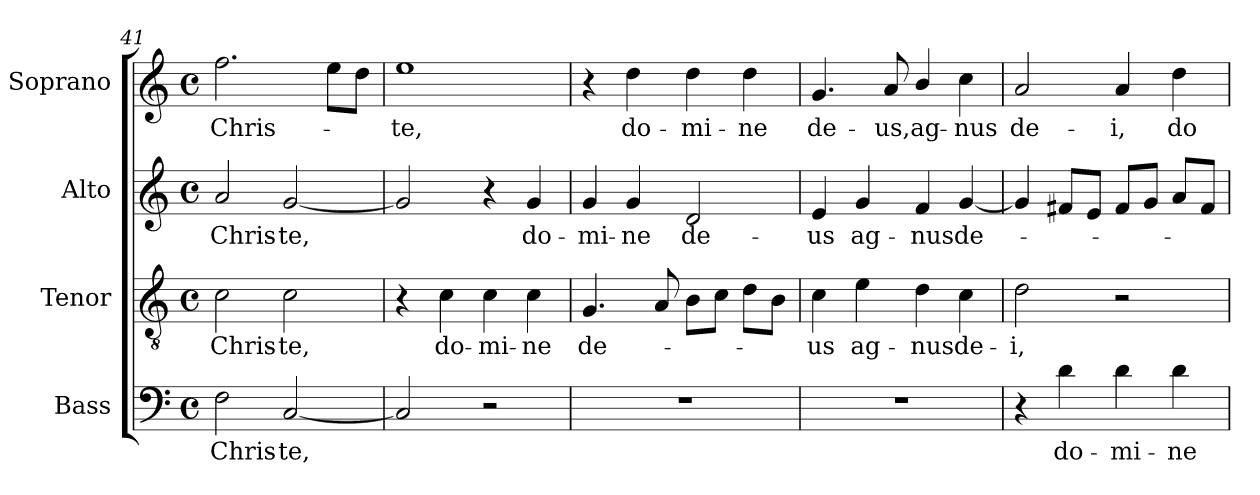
**kern	**text	**kern	**text	**kern	**text	**kern	**text
*part4	*part4	*part3	*part3	*part2	*part2	*part1	*part1
*staff4	*staff4	*staff3	*staff3	*staff2	*staff2	*staff1	*staff1
*I"Bass	*	*I"Tenor	*	*I"Alto	*	*I"Soprano	*
*I'B.	*	*I'T.	*	*I'A.	*	*I'S.	*
*clefF4	*	*clefGv2	*	*clefG2	*	*clefG2	*
*	*	*ITrd7c12	*	*	*	*	*
*k[]	*	*k[]	*	*k[]	*	*k[]	*
*C:	*	*C:	*	*C:	*	*C:	*
*M4/4	*	*M4/4	*	*M4/4	*	*M4/4	*
*met(c)	*	*met(c)	*	*met(c)	*	*met(c)	*
=41	=41	=41	=41	=41	=41	=41	=41
!	!LO:LY:b:color=#000000	!	!	!	!	!	!
!	!	!	!LO:LY:b:color=#000000	!	!	!	!
!	!	!	!	!	!LO:LY:b:color=#000000	!	!
!	!	!	!	!	!	!	!LO:LY:b:color=#000000
2Fi\	Chris-	2Ci\	Chris-	2ai/	Chris-	2.ffi\	Chris-
!	!LO:LY:b:color=#000000	!	!	!	!	!	!
!	!	!	!LO:LY:b:color=#000000	!	!	!	!
!	!	!	!	!	!LO:LY:b:color=#000000	!	!
[2Ci/	-te,	2Ci\	-te,	[2gi/	-te,	.	.
.	.	.	.	.	.	8eei\L	.
.	.	.	.	.	.	8ddi\J	.
=42	=42	=42	=42	=42	=42	=42	=42
!	!	!	!	!	!	!	!LO:LY:b:color=#000000
2Ci/]	.	4r	.	2gi/]	.	1eei	-te,
!	!	!	!LO:LY:b:color=#000000	!	!	!	!
.	.	4Ci\	do-	.	.	.	.
!	!	!	!LO:LY:b:color=#000000	!	!	!	!
2r	.	4Ci\	-mi-	4r	.	.	.
!	!	!	!LO:LY:b:color=#000000	!	!	!	!
!	!	!	!	!	!LO:LY:b:color=#000000	!	!
.	.	4Ci\	-ne	4gi/	do-	.	.
!!LO:PB:g=z
=43	=43	=43	=43	=43	=43	=43	=43
!	!	!	!LO:LY:b:color=#000000	!	!	!	!
!	!	!	!	!	!LO:LY:b:color=#000000	!	!
1r	.	4.GGi/	de-	4gi/	-mi-	4r	.
!	!	!	!	!	!LO:LY:b:color=#000000	!	!
!	!	!	!	!	!	!	!LO:LY:b:color=#000000
.	.	.	.	4gi/	-ne	4ddi\	do-
.	.	8AAi/	.	.	.	.	.
!	!	!	!	!	!LO:LY:b:color=#000000	!	!
!	!	!	!	!	!	!	!LO:LY:b:color=#000000
.	.	8BBi\L	.	2di/	de-	4ddi\	-mi-
.	.	8Ci\J	.	.	.	.	.
!	!	!	!	!	!	!	!LO:LY:b:color=#000000
.	.	8Di\L	.	.	.	4ddi\	-ne
.	.	8BBi\J	.	.	.	.	.
=44	=44	=44	=44	=44	=44	=44	=44
!	!	!	!LO:LY:b:color=#000000	!	!	!	!
!	!	!	!	!	!LO:LY:b:color=#000000	!	!
!	!	!	!	!	!	!	!LO:LY:b:color=#000000
1r	.	4Ci\	-us	4ei/	-us	4.gi/	de-
!	!	!	!LO:LY:b:color=#000000	!	!	!	!
!	!	!	!	!	!LO:LY:b:color=#000000	!	!
.	.	4Ei\	ag-	4gi/	ag-	.	.
!	!	!	!	!	!	!	!LO:LY:b:color=#000000
.	.	.	.	.	.	8ai/	-us,
!	!	!	!LO:LY:b:color=#000000	!	!	!	!
!	!	!	!	!	!LO:LY:b:color=#000000	!	!
!	!	!	!	!	!	!	!LO:LY:b:color=#000000
.	.	4Di\	-nus	4fi/	-nus	4bi/	ag-
!	!	!	!LO:LY:b:color=#000000	!	!	!	!
!	!	!	!	!	!LO:LY:b:color=#000000	!	!
!	!	!	!	!	!	!	!LO:LY:b:color=#000000
.	.	4Ci\	de-	[4gi/	de-	4cci\	-nus
=45	=45	=45	=45	=45	=45	=45	=45
!	!	!	!LO:LY:b:color=#000000	!	!	!	!
!	!	!	!	!	!	!	!LO:LY:b:color=#000000
4r	.	2Di\	-i,	4gi/]	.	2ai/	de-
!	!LO:LY:b:color=#000000	!	!	!	!	!	!
4di\	do-	.	.	8f#i/L	.	.	.
.	.	.	.	8ei/J	.	.	.
!	!LO:LY:b:color=#000000	!	!	!	!	!	!
!	!	!	!	!	!	!	!LO:LY:b:color=#000000
4di\	-mi-	2r	.	8f#i/L	.	4ai/	-i,
.	.	.	.	8gi/J	.	.	.
!	!LO:LY:b:color=#000000	!	!	!	!	!	!
!	!	!	!	!	!	!	!LO:LY:b:color=#000000
4di\	-ne	.	.	8ai/L	.	4ddi\	do-
.	.	.	.	8f#i/J	.	.	.
=	=	=	=	=	=	=	=
*-	*-	*-	*-	*-	*-	*-	*-
